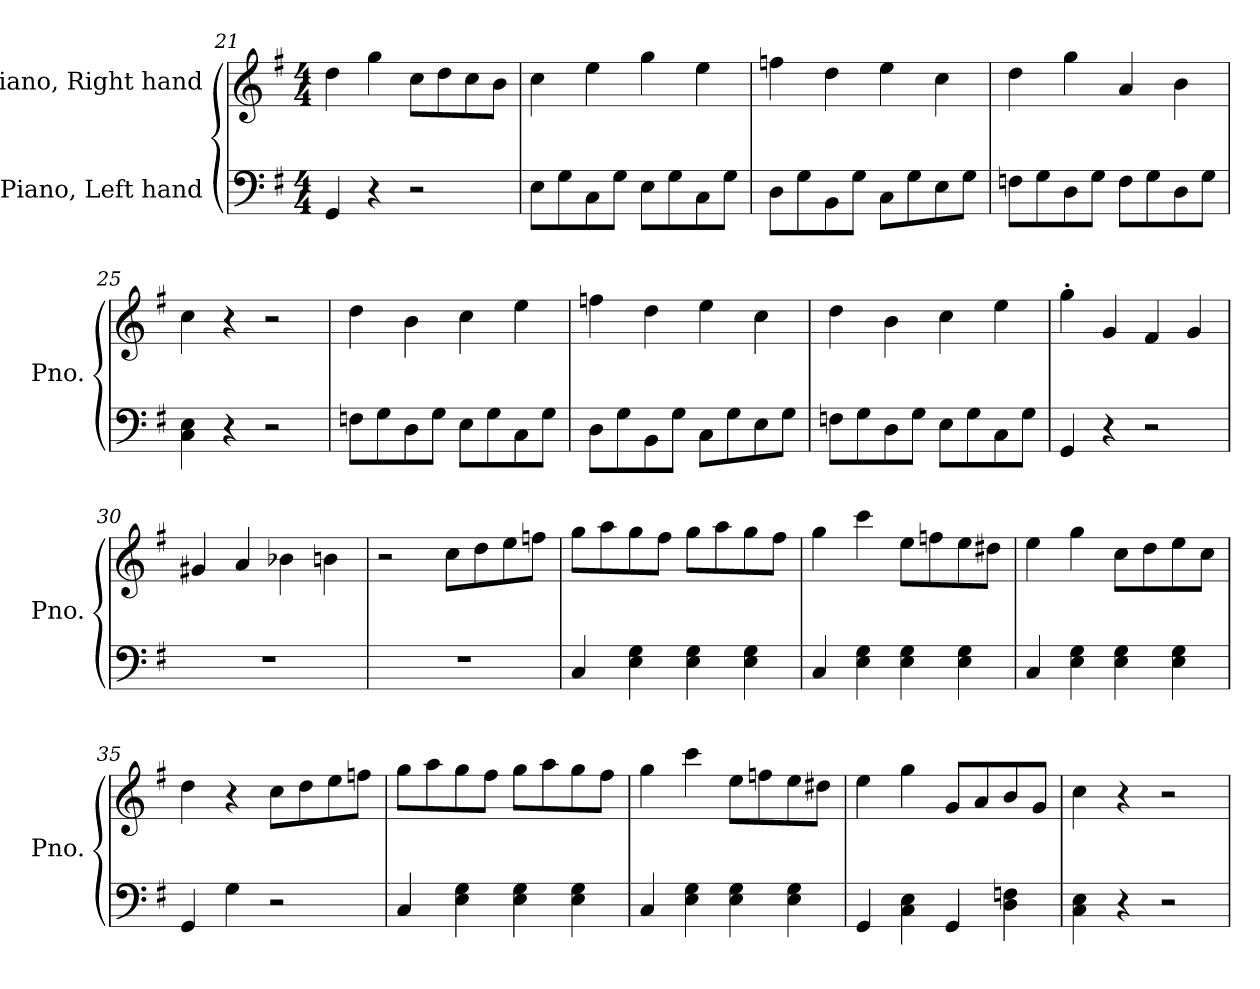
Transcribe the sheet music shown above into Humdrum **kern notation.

**kern	**kern
*part2	*part1
*staff2	*staff1
*I"Piano, Left hand	*I"Piano, Right hand
*I'Pno.	*I'Pno.
*clefF4	*clefG2
*k[f#]	*k[f#]
*M4/4	*M4/4
=21	=21
4GG/	4dd\
4r	4gg\
2r	8cc\L
.	8dd\
.	8cc\
.	8b\J
=22	=22
8E\L	4cc\
8G\	.
8C\	4ee\
8G\J	.
8E\L	4gg\
8G\	.
8C\	4ee\
8G\J	.
=23	=23
8D\L	4ffn\
8G\	.
8BB\	4dd\
8G\J	.
8C\L	4ee\
8G\	.
8E\	4cc\
8G\J	.
=24	=24
8Fn\L	4dd\
8G\	.
8D\	4gg\
8G\J	.
8F\L	4a/
8G\	.
8D\	4b\
8G\J	.
!!LO:LB:g=z
=25	=25
4C\ 4E\	4cc\
4r	4r
2r	2r
=26	=26
8Fn\L	4dd\
8G\	.
8D\	4b\
8G\J	.
8E\L	4cc\
8G\	.
8C\	4ee\
8G\J	.
=27	=27
8D\L	4ffn\
8G\	.
8BB\	4dd\
8G\J	.
8C\L	4ee\
8G\	.
8E\	4cc\
8G\J	.
=28	=28
8Fn\L	4dd\
8G\	.
8D\	4b\
8G\J	.
8E\L	4cc\
8G\	.
8C\	4ee\
8G\J	.
=29	=29
4GG/	4gg'\
4r	4g/
2r	4f#/
.	4g/
=30	=30
1r	4g#X/
.	4a/
.	4b-X\
.	4bn\
!!LO:PB:g=z
=31	=31
1r	2r
.	8cc\L
.	8dd\
.	8ee\
.	8ffn\J
=32	=32
4C/	8gg\L
.	8aa\
4E\ 4G\	8gg\
.	8ff#\J
4E\ 4G\	8gg\L
.	8aa\
4E\ 4G\	8gg\
.	8ff#\J
=33	=33
4C/	4gg\
4E\ 4G\	4ccc\
4E\ 4G\	8ee\L
.	8ffn\
4E\ 4G\	8ee\
.	8dd#X\J
=34	=34
4C/	4ee\
4E\ 4G\	4gg\
4E\ 4G\	8cc\L
.	8dd\
4E\ 4G\	8ee\
.	8cc\J
=35	=35
4GG/	4dd\
4G\	4r
2r	8cc\L
.	8dd\
.	8ee\
.	8ffn\J
!!LO:LB:g=z
=36	=36
4C/	8gg\L
.	8aa\
4E\ 4G\	8gg\
.	8ff#\J
4E\ 4G\	8gg\L
.	8aa\
4E\ 4G\	8gg\
.	8ff#\J
=37	=37
4C/	4gg\
4E\ 4G\	4ccc\
4E\ 4G\	8ee\L
.	8ffn\
4E\ 4G\	8ee\
.	8dd#X\J
=38	=38
4GG/	4ee\
4C\ 4E\	4gg\
4GG/	8g/L
.	8a/
4D\ 4Fn\	8b/
.	8g/J
=39	=39
4C\ 4E\	4cc\
4r	4r
2r	2r
=	=
*-	*-
